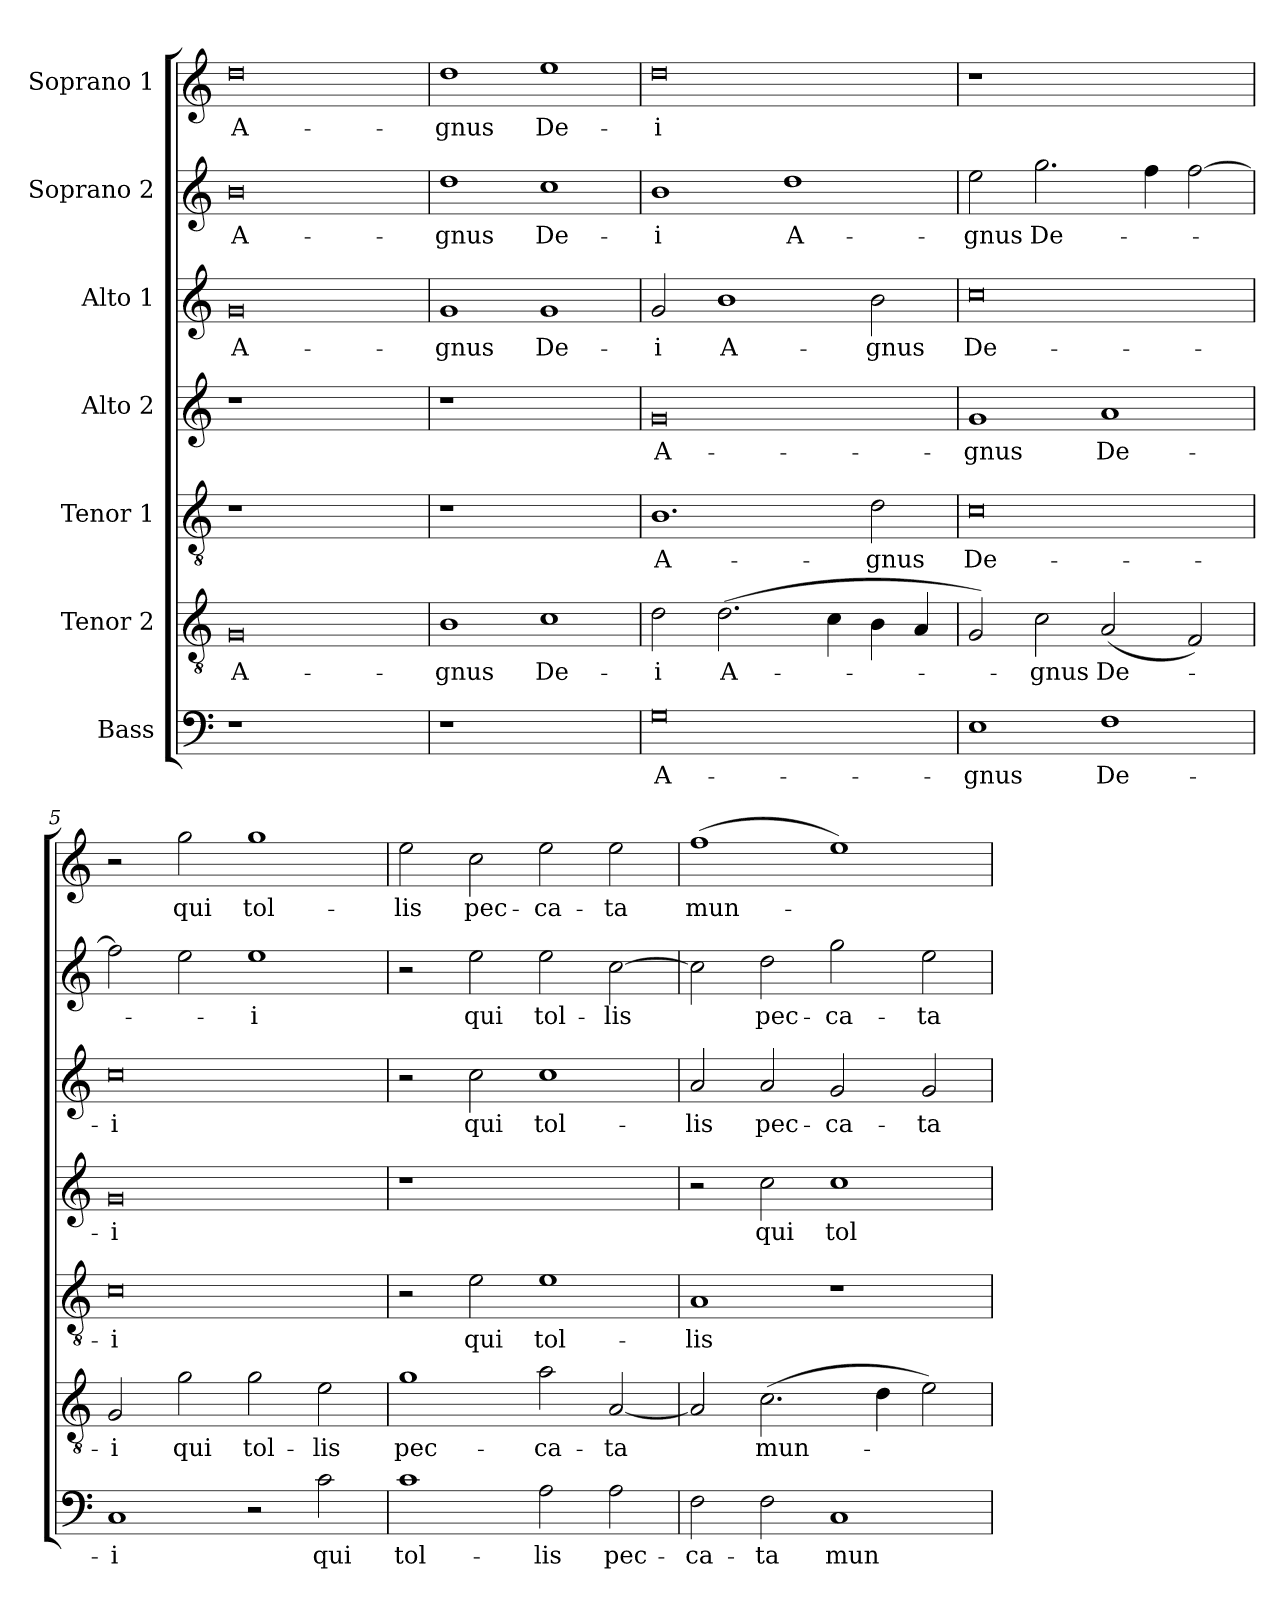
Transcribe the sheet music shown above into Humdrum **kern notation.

**kern	**text	**kern	**text	**kern	**text	**kern	**text	**kern	**text	**kern	**text	**kern	**text
*part7	*part7	*part6	*part6	*part5	*part5	*part4	*part4	*part3	*part3	*part2	*part2	*part1	*part1
*staff7	*staff7	*staff6	*staff6	*staff5	*staff5	*staff4	*staff4	*staff3	*staff3	*staff2	*staff2	*staff1	*staff1
*I"Bass	*	*I"Tenor 2	*	*I"Tenor 1	*	*I"Alto 2	*	*I"Alto 1	*	*I"Soprano 2	*	*I"Soprano 1	*
*clefF4	*	*clefGv2	*	*clefGv2	*	*clefG2	*	*clefG2	*	*clefG2	*	*clefG2	*
*k[]	*	*k[]	*	*k[]	*	*k[]	*	*k[]	*	*k[]	*	*k[]	*
*C:	*	*C:	*	*C:	*	*C:	*	*C:	*	*C:	*	*C:	*
=1	=1	=1	=1	=1	=1	=1	=1	=1	=1	=1	=1	=1	=1
1r	.	0G	A-	1r	.	1r	.	0g	A-	0b	A-	0dd	A-
1ryy	.	.	.	1ryy	.	1ryy	.	.	.	.	.	.	.
=2	=2	=2	=2	=2	=2	=2	=2	=2	=2	=2	=2	=2	=2
1r	.	1B	-gnus	1r	.	1r	.	1g	-gnus	1dd	-gnus	1dd	-gnus
1ryy	.	1c	De-	1ryy	.	1ryy	.	1g	De-	1cc	De-	1ee	De-
=3	=3	=3	=3	=3	=3	=3	=3	=3	=3	=3	=3	=3	=3
0G	A-	2d\	-i	1.B	A-	0g	A-	2g/	-i	1b	-i	0dd	-i
.	.	(2.d\	A-	.	.	.	.	1b	A-	.	.	.	.
.	.	.	.	.	.	.	.	.	.	1dd	A-	.	.
.	.	4c\	.	.	.	.	.	.	.	.	.	.	.
.	.	4B\	.	2d\	-gnus	.	.	2b\	-gnus	.	.	.	.
.	.	4A/	.	.	.	.	.	.	.	.	.	.	.
=4	=4	=4	=4	=4	=4	=4	=4	=4	=4	=4	=4	=4	=4
1E	-gnus	2G/)	.	0c	De-	1g	-gnus	0cc	De-	2ee\	-gnus	1r	.
.	.	2c\	-gnus	.	.	.	.	.	.	2.gg\	De-	.	.
1F	De-	(2A/	De-	.	.	1a	De-	.	.	.	.	1ryy	.
.	.	.	.	.	.	.	.	.	.	4ff\	.	.	.
.	.	2F/)	.	.	.	.	.	.	.	[2ff\	.	.	.
=5	=5	=5	=5	=5	=5	=5	=5	=5	=5	=5	=5	=5	=5
1C	-i	2G/	-i	0c	-i	0g	-i	0cc	-i	2ff\]	.	2r	.
.	.	2g\	qui	.	.	.	.	.	.	2ee\	.	2gg\	qui
2r	.	2g\	tol-	.	.	.	.	.	.	1ee	-i	1gg	tol-
2c\	qui	2e\	-lis	.	.	.	.	.	.	.	.	.	.
!!LO:PB:g=z
=6	=6	=6	=6	=6	=6	=6	=6	=6	=6	=6	=6	=6	=6
1c	tol-	1g	pec-	2r	.	1r	.	2r	.	2r	.	2ee\	-lis
.	.	.	.	2e\	qui	.	.	2cc\	qui	2ee\	qui	2cc\	pec-
2A\	-lis	2a\	-ca-	1e	tol-	1ryy	.	1cc	tol-	2ee\	tol-	2ee\	-ca-
2A\	pec-	[2A/	-ta	.	.	.	.	.	.	[2cc\	-lis	2ee\	-ta
=7	=7	=7	=7	=7	=7	=7	=7	=7	=7	=7	=7	=7	=7
2F\	-ca-	2A/]	.	1A	-lis	2r	.	2a/	-lis	2cc\]	.	(1ff	mun-
2F\	-ta	(2.c\	mun-	.	.	2cc\	qui	2a/	pec-	2dd\	pec-	.	.
1C	mun-	.	.	1r	.	1cc	tol-	2g/	-ca-	2gg\	-ca-	1ee)	.
.	.	4d\	.	.	.	.	.	.	.	.	.	.	.
.	.	2e\)	.	.	.	.	.	2g/	-ta	2ee\	-ta	.	.
=	=	=	=	=	=	=	=	=	=	=	=	=	=
*-	*-	*-	*-	*-	*-	*-	*-	*-	*-	*-	*-	*-	*-
